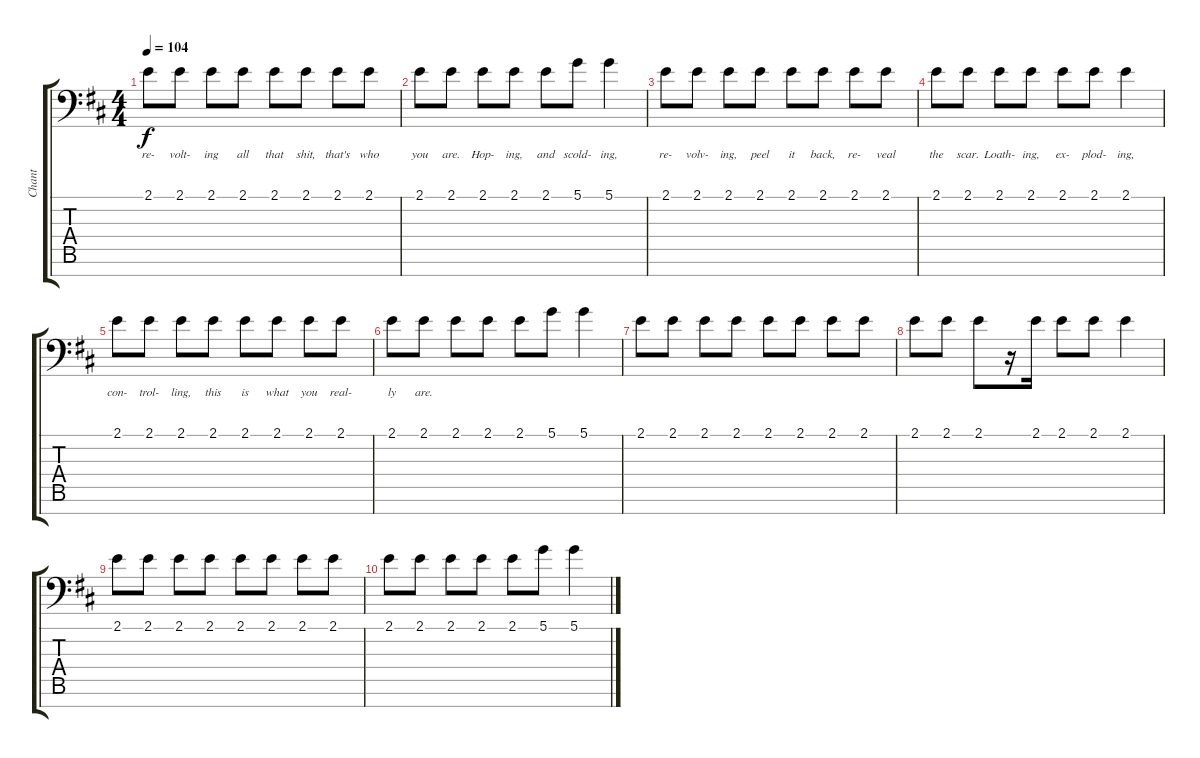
\track ("Chant" "Chant") {instrument trumpet}
\staff {score tabs}
\tuning (D4 A3 F3 C3 G2 D2 A1) {hide}
\ts (4 4)
\tempo 104
\clef f4
\ks d
2.1.8{lyrics (0 "re-") lyrics (1 "") lyrics (2 "") lyrics (3 "") lyrics (4 "") dy f} 2.1.8{lyrics (0 "volt-") lyrics (1 "") lyrics (2 "") lyrics (3 "") lyrics (4 "")} 2.1.8{lyrics (0 "ing") lyrics (1 "") lyrics (2 "") lyrics (3 "") lyrics (4 "")} 2.1.8{lyrics (0 "all") lyrics (1 "") lyrics (2 "") lyrics (3 "") lyrics (4 "")} 2.1.8{lyrics (0 "that") lyrics (1 "") lyrics (2 "") lyrics (3 "") lyrics (4 "")} 2.1.8{lyrics (0 "shit,") lyrics (1 "") lyrics (2 "") lyrics (3 "") lyrics (4 "")} 2.1.8{lyrics (0 "that's") lyrics (1 "") lyrics (2 "") lyrics (3 "") lyrics (4 "")} 2.1.8{lyrics (0 "who") lyrics (1 "") lyrics (2 "") lyrics (3 "") lyrics (4 "")} |
2.1.8{lyrics (0 "you") lyrics (1 "") lyrics (2 "") lyrics (3 "") lyrics (4 "")} 2.1.8{lyrics (0 "are.") lyrics (1 "") lyrics (2 "") lyrics (3 "") lyrics (4 "")} 2.1.8{lyrics (0 "Hop-") lyrics (1 "") lyrics (2 "") lyrics (3 "") lyrics (4 "")} 2.1.8{lyrics (0 "ing,") lyrics (1 "") lyrics (2 "") lyrics (3 "") lyrics (4 "")} 2.1.8{lyrics (0 "and") lyrics (1 "") lyrics (2 "") lyrics (3 "") lyrics (4 "")} 5.1.8{lyrics (0 "scold-") lyrics (1 "") lyrics (2 "") lyrics (3 "") lyrics (4 "")} 5.1.4{lyrics (0 "ing,") lyrics (1 "") lyrics (2 "") lyrics (3 "") lyrics (4 "")} |
2.1.8{lyrics (0 "re-") lyrics (1 "") lyrics (2 "") lyrics (3 "") lyrics (4 "")} 2.1.8{lyrics (0 "volv-") lyrics (1 "") lyrics (2 "") lyrics (3 "") lyrics (4 "")} 2.1.8{lyrics (0 "ing,") lyrics (1 "") lyrics (2 "") lyrics (3 "") lyrics (4 "")} 2.1.8{lyrics (0 "peel") lyrics (1 "") lyrics (2 "") lyrics (3 "") lyrics (4 "")} 2.1.8{lyrics (0 "it") lyrics (1 "") lyrics (2 "") lyrics (3 "") lyrics (4 "")} 2.1.8{lyrics (0 "back,") lyrics (1 "") lyrics (2 "") lyrics (3 "") lyrics (4 "")} 2.1.8{lyrics (0 "re-") lyrics (1 "") lyrics (2 "") lyrics (3 "") lyrics (4 "")} 2.1.8{lyrics (0 "veal") lyrics (1 "") lyrics (2 "") lyrics (3 "") lyrics (4 "")} |
2.1.8{lyrics (0 "the") lyrics (1 "") lyrics (2 "") lyrics (3 "") lyrics (4 "")} 2.1.8{lyrics (0 "scar.") lyrics (1 "") lyrics (2 "") lyrics (3 "") lyrics (4 "")} 2.1.8{lyrics (0 "Loath-") lyrics (1 "") lyrics (2 "") lyrics (3 "") lyrics (4 "")} 2.1.8{lyrics (0 "ing,") lyrics (1 "") lyrics (2 "") lyrics (3 "") lyrics (4 "")} 2.1.8{lyrics (0 "ex-") lyrics (1 "") lyrics (2 "") lyrics (3 "") lyrics (4 "")} 2.1.8{lyrics (0 "plod-") lyrics (1 "") lyrics (2 "") lyrics (3 "") lyrics (4 "")} 2.1.4{lyrics (0 "ing,") lyrics (1 "") lyrics (2 "") lyrics (3 "") lyrics (4 "")} |
2.1.8{lyrics (0 "con-") lyrics (1 "") lyrics (2 "") lyrics (3 "") lyrics (4 "")} 2.1.8{lyrics (0 "trol-") lyrics (1 "") lyrics (2 "") lyrics (3 "") lyrics (4 "")} 2.1.8{lyrics (0 "ling,") lyrics (1 "") lyrics (2 "") lyrics (3 "") lyrics (4 "")} 2.1.8{lyrics (0 "this") lyrics (1 "") lyrics (2 "") lyrics (3 "") lyrics (4 "")} 2.1.8{lyrics (0 "is") lyrics (1 "") lyrics (2 "") lyrics (3 "") lyrics (4 "")} 2.1.8{lyrics (0 "what") lyrics (1 "") lyrics (2 "") lyrics (3 "") lyrics (4 "")} 2.1.8{lyrics (0 "you") lyrics (1 "") lyrics (2 "") lyrics (3 "") lyrics (4 "")} 2.1.8{lyrics (0 "real-") lyrics (1 "") lyrics (2 "") lyrics (3 "") lyrics (4 "")} |
2.1.8{lyrics (0 "ly") lyrics (1 "") lyrics (2 "") lyrics (3 "") lyrics (4 "")} 2.1.8{lyrics (0 "are.") lyrics (1 "") lyrics (2 "") lyrics (3 "") lyrics (4 "")} 2.1.8 2.1.8 2.1.8 5.1.8 5.1.4 |
2.1.8 2.1.8 2.1.8 2.1.8 2.1.8 2.1.8 2.1.8 2.1.8 |
2.1.8 2.1.8 2.1.8 r.16 2.1.16 2.1.8 2.1.8 2.1.4 |
2.1.8 2.1.8 2.1.8 2.1.8 2.1.8 2.1.8 2.1.8 2.1.8 |
2.1.8 2.1.8 2.1.8 2.1.8 2.1.8 5.1.8 5.1.4
